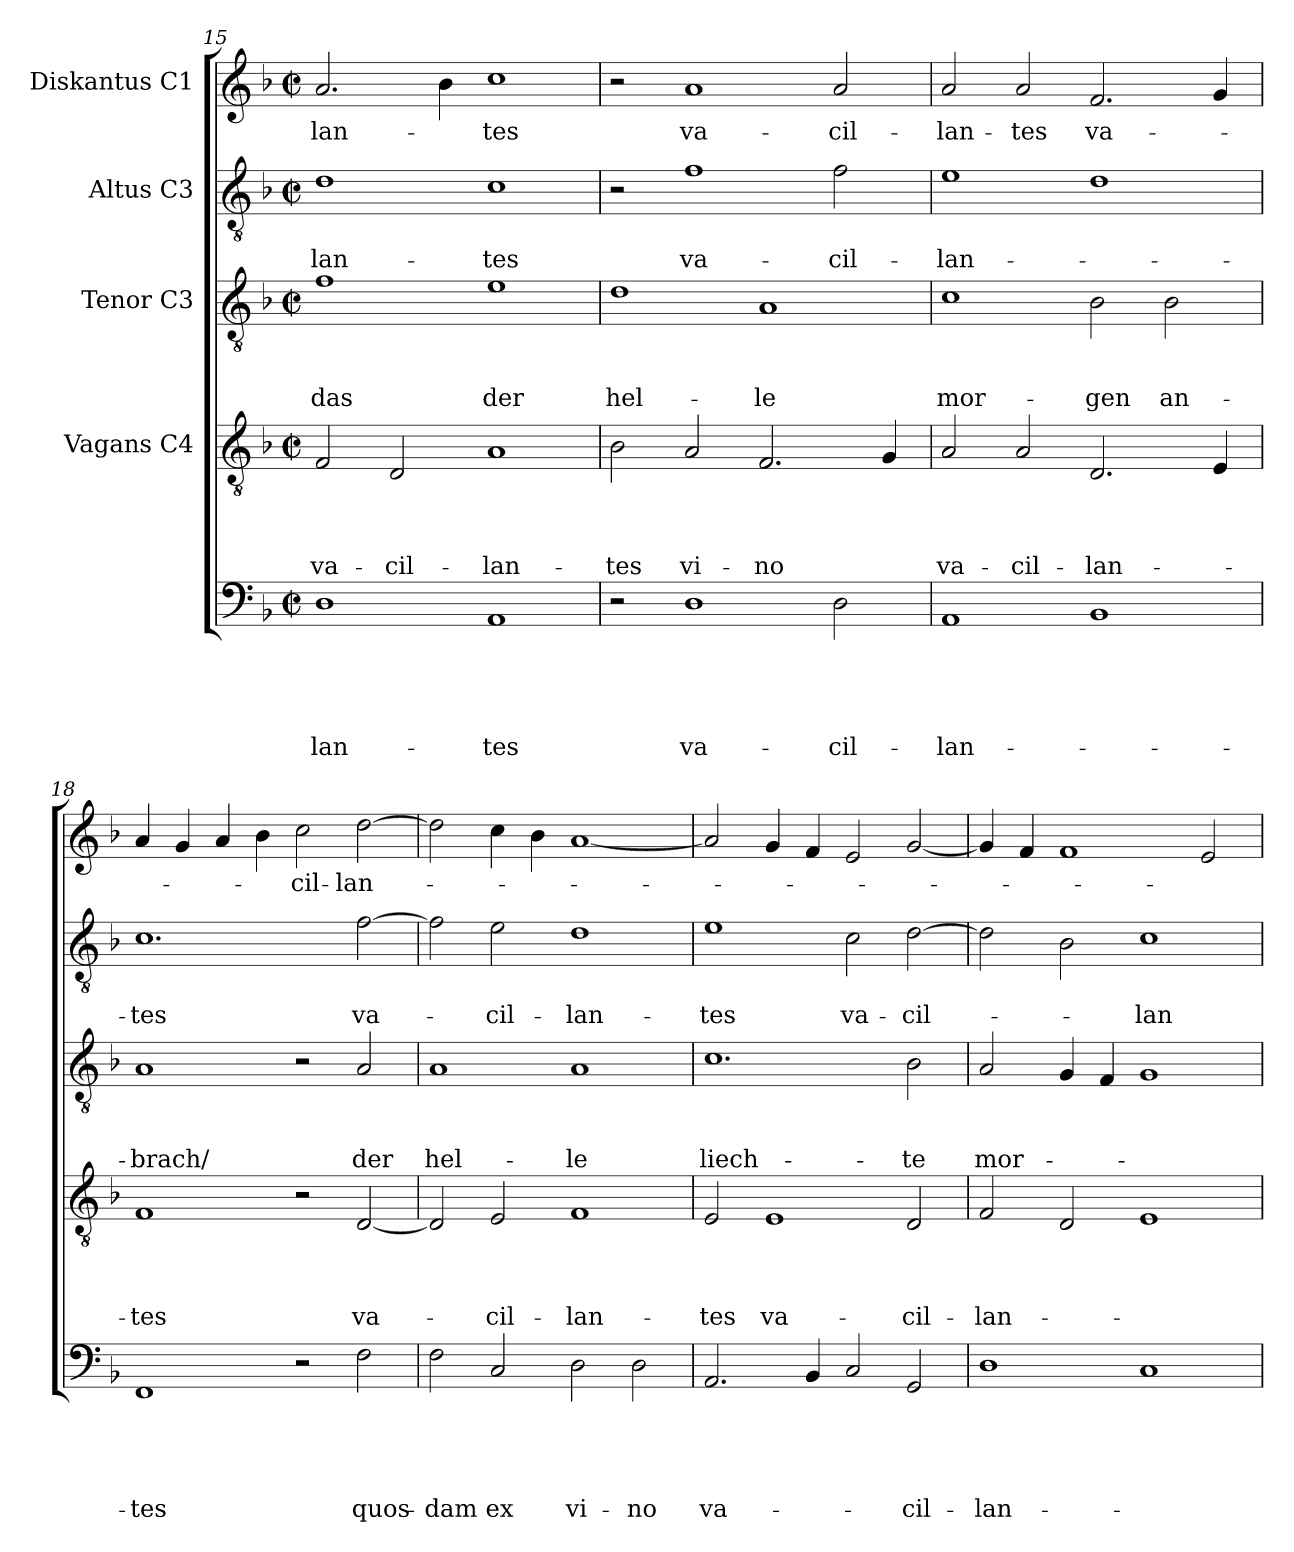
**kern	**text	**text	**text	**text	**text	**kern	**text	**text	**text	**text	**kern	**text	**text	**text	**kern	**text	**text	**kern	**text
*part5	*part5	*part5	*part5	*part5	*part5	*part4	*part4	*part4	*part4	*part4	*part3	*part3	*part3	*part3	*part2	*part2	*part2	*part1	*part1
*staff5	*staff5	*staff5	*staff5	*staff5	*staff5	*staff4	*staff4	*staff4	*staff4	*staff4	*staff3	*staff3	*staff3	*staff3	*staff2	*staff2	*staff2	*staff1	*staff1
*	*	*	*	*	*	*I"Vagans C4	*	*	*	*	*I"Tenor C3	*	*	*	*I"Altus C3	*	*	*I"Diskantus C1	*
*clefF4	*	*	*	*	*	*clefGv2	*	*	*	*	*clefGv2	*	*	*	*clefGv2	*	*	*clefG2	*
*k[b-]	*	*	*	*	*	*k[b-]	*	*	*	*	*k[b-]	*	*	*	*k[b-]	*	*	*k[b-]	*
*F:	*	*	*	*	*	*F:	*	*	*	*	*F:	*	*	*	*F:	*	*	*F:	*
*M2/2	*	*	*	*	*	*M2/2	*	*	*	*	*M2/2	*	*	*	*M2/2	*	*	*M2/2	*
*met(c|)	*	*	*	*	*	*met(c|)	*	*	*	*	*met(c|)	*	*	*	*met(c|)	*	*	*met(c|)	*
=15	=15	=15	=15	=15	=15	=15	=15	=15	=15	=15	=15	=15	=15	=15	=15	=15	=15	=15	=15
1D	.	.	.	.	-lan-	2F/	.	.	.	va-	1f	.	.	das	1d	.	-lan-	2.a/	-lan-
.	.	.	.	.	.	2D/	.	.	.	-cil-	.	.	.	.	.	.	.	.	.
.	.	.	.	.	.	.	.	.	.	.	.	.	.	.	.	.	.	4b-\	.
1AA	.	.	.	.	-tes	1A	.	.	.	-lan-	1e	.	.	der	1c	.	-tes	1cc	-tes
=16	=16	=16	=16	=16	=16	=16	=16	=16	=16	=16	=16	=16	=16	=16	=16	=16	=16	=16	=16
2r	.	.	.	.	.	2B-\	.	.	.	-tes	1d	.	.	hel-	2r	.	.	2r	.
1D	.	.	.	.	va-	2A/	.	.	.	vi-	.	.	.	.	1f	.	va-	1a	va-
.	.	.	.	.	.	2.F/	.	.	.	-no	1A	.	.	-le	.	.	.	.	.
2D\	.	.	.	.	-cil-	.	.	.	.	.	.	.	.	.	2f\	.	-cil-	2a/	-cil-
.	.	.	.	.	.	4G/	.	.	.	.	.	.	.	.	.	.	.	.	.
=17	=17	=17	=17	=17	=17	=17	=17	=17	=17	=17	=17	=17	=17	=17	=17	=17	=17	=17	=17
1AA	.	.	.	.	-lan-	2A/	.	.	.	va-	1c	.	.	mor-	1e	.	-lan-	2a/	-lan-
.	.	.	.	.	.	2A/	.	.	.	-cil-	.	.	.	.	.	.	.	2a/	-tes
1BB-	.	.	.	.	.	2.D/	.	.	.	-lan-	2B-\	.	.	-gen	1d	.	.	2.f/	va-
.	.	.	.	.	.	.	.	.	.	.	2B-\	.	.	an-	.	.	.	.	.
.	.	.	.	.	.	4E/	.	.	.	.	.	.	.	.	.	.	.	4g/	.
=18	=18	=18	=18	=18	=18	=18	=18	=18	=18	=18	=18	=18	=18	=18	=18	=18	=18	=18	=18
1FF	.	.	.	.	-tes	1F	.	.	.	-tes	1A	.	.	-brach/	1.c	.	-tes	4a/	.
.	.	.	.	.	.	.	.	.	.	.	.	.	.	.	.	.	.	4g/	.
.	.	.	.	.	.	.	.	.	.	.	.	.	.	.	.	.	.	4a/	.
.	.	.	.	.	.	.	.	.	.	.	.	.	.	.	.	.	.	4b-\	.
2r	.	.	.	.	.	2r	.	.	.	.	2r	.	.	.	.	.	.	2cc\	-cil-
2F\	.	.	.	.	quos-	[2D/	.	.	.	va-	2A/	.	.	der	[2f\	.	va-	[2dd\	-lan-
!!LO:LB:g=z
=19	=19	=19	=19	=19	=19	=19	=19	=19	=19	=19	=19	=19	=19	=19	=19	=19	=19	=19	=19
2F\	.	.	.	.	-dam	2D/]	.	.	.	.	1A	.	.	hel-	2f\]	.	.	2dd\]	.
2C/	.	.	.	.	ex	2E/	.	.	.	-cil-	.	.	.	.	2e\	.	-cil-	4cc\	.
.	.	.	.	.	.	.	.	.	.	.	.	.	.	.	.	.	.	4b-\	.
2D\	.	.	.	.	vi-	1F	.	.	.	-lan-	1A	.	.	-le	1d	.	-lan-	[1a	.
2D\	.	.	.	.	-no	.	.	.	.	.	.	.	.	.	.	.	.	.	.
=20	=20	=20	=20	=20	=20	=20	=20	=20	=20	=20	=20	=20	=20	=20	=20	=20	=20	=20	=20
2.AA/	.	.	.	.	va-	2E/	.	.	.	-tes	1.c	.	.	liech-	1e	.	-tes	2a/]	.
.	.	.	.	.	.	1E	.	.	.	va-	.	.	.	.	.	.	.	4g/	.
4BB-/	.	.	.	.	.	.	.	.	.	.	.	.	.	.	.	.	.	4f/	.
2C/	.	.	.	.	.	.	.	.	.	.	.	.	.	.	2c\	.	va-	2e/	.
2GG/	.	.	.	.	-cil-	2D/	.	.	.	-cil-	2B-\	.	.	-te	[2d\	.	-cil-	[2g/	.
=21	=21	=21	=21	=21	=21	=21	=21	=21	=21	=21	=21	=21	=21	=21	=21	=21	=21	=21	=21
1D	.	.	.	.	-lan-	2F/	.	.	.	-lan-	2A/	.	.	mor-	2d\]	.	.	4g/]	.
.	.	.	.	.	.	.	.	.	.	.	.	.	.	.	.	.	.	4f/	.
.	.	.	.	.	.	2D/	.	.	.	.	4G/	.	.	.	2B-\	.	.	1f	.
.	.	.	.	.	.	.	.	.	.	.	4F/	.	.	.	.	.	.	.	.
1C	.	.	.	.	.	1E	.	.	.	.	1G	.	.	.	1c	.	-lan-	.	.
.	.	.	.	.	.	.	.	.	.	.	.	.	.	.	.	.	.	2e/	.
=	=	=	=	=	=	=	=	=	=	=	=	=	=	=	=	=	=	=	=
*-	*-	*-	*-	*-	*-	*-	*-	*-	*-	*-	*-	*-	*-	*-	*-	*-	*-	*-	*-
